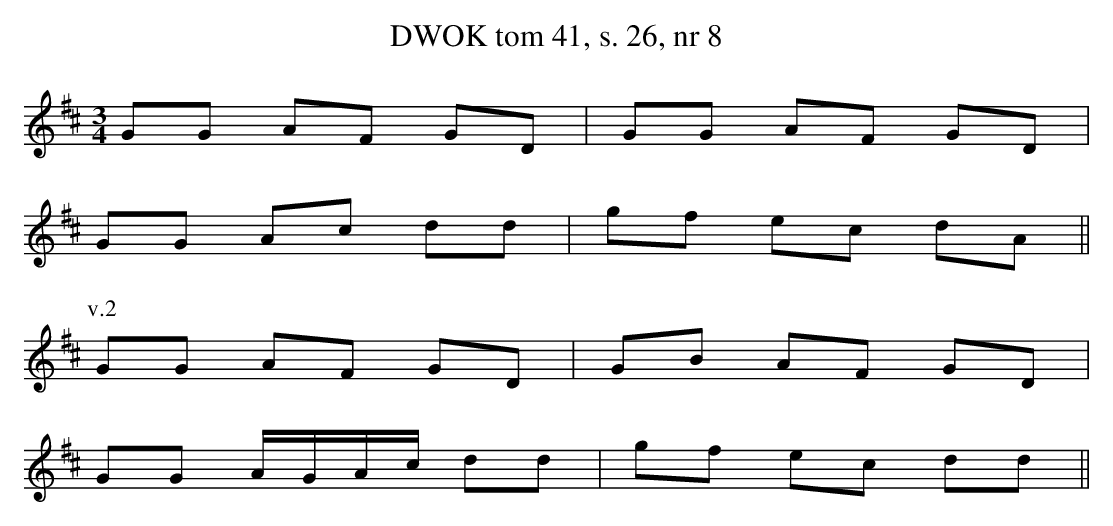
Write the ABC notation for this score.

X:1
T: DWOK tom 41, s. 26, nr 8
L: 1/16
M: 3/4
K: D
G2G2 A2F2 G2D2 | G2G2 A2F2 G2D2 |
G2G2 A2c2 d2d2 | g2f2 e2c2 d2A2 ||
P:v.2
G2G2 A2F2 G2D2 | G2B2 A2F2 G2D2 |
G2G2 AGAc d2d2 | g2f2 e2c2 d2d2 ||
